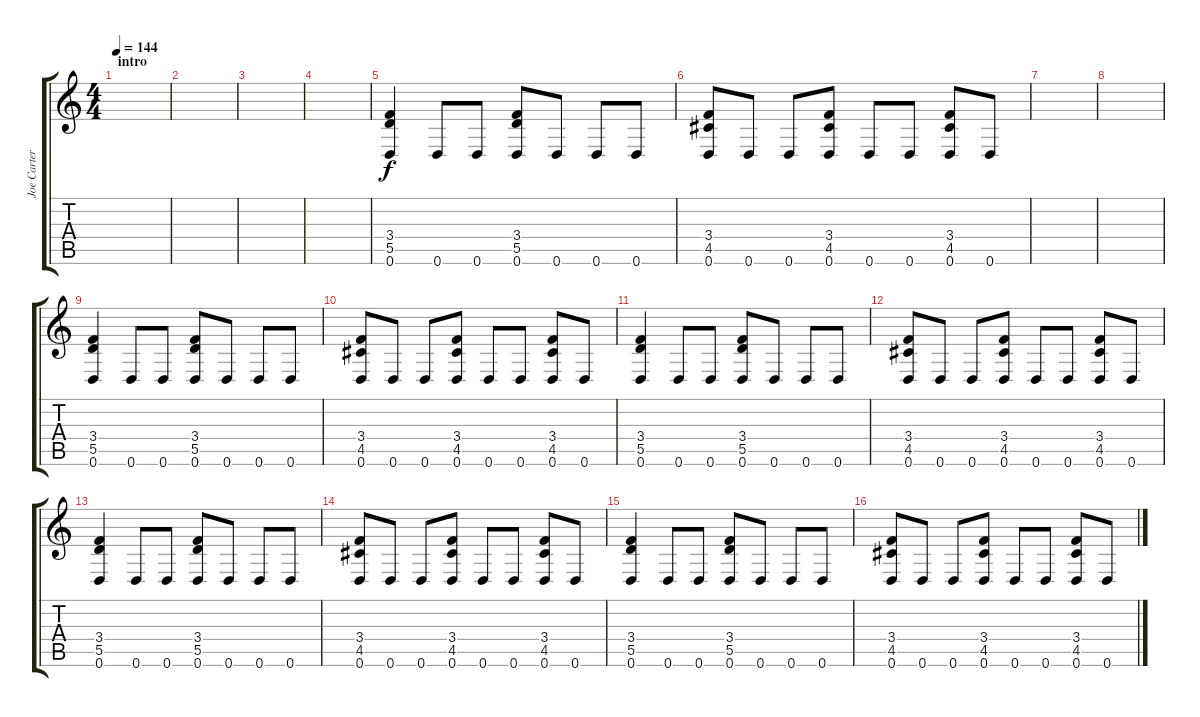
\track ("Joe Carter (Second Guitar)" "Joe Carter") {instrument overdrivenguitar}
\staff {score tabs}
\tuning (E4 B3 G3 D3 A2 D2) {hide}
\ts (4 4)
\section ("" "intro")
\tempo 144
\clef g2
\ks c
|
|
|
|
(3.4 5.5 0.6).4 0.6.8 0.6.8 (3.4 5.5 0.6).8 0.6.8 0.6.8 0.6.8 |
(3.4 4.5 0.6).8 0.6.8 0.6.8 (3.4 4.5 0.6).8 0.6.8 0.6.8 (3.4 4.5 0.6).8 0.6.8 |
|
|
(3.4 5.5 0.6).4 0.6.8 0.6.8 (3.4 5.5 0.6).8 0.6.8 0.6.8 0.6.8 |
(3.4 4.5 0.6).8 0.6.8 0.6.8 (3.4 4.5 0.6).8 0.6.8 0.6.8 (3.4 4.5 0.6).8 0.6.8 |
(3.4 5.5 0.6).4 0.6.8 0.6.8 (3.4 5.5 0.6).8 0.6.8 0.6.8 0.6.8 |
(3.4 4.5 0.6).8 0.6.8 0.6.8 (3.4 4.5 0.6).8 0.6.8 0.6.8 (3.4 4.5 0.6).8 0.6.8 |
(3.4 5.5 0.6).4 0.6.8 0.6.8 (3.4 5.5 0.6).8 0.6.8 0.6.8 0.6.8 |
(3.4 4.5 0.6).8 0.6.8 0.6.8 (3.4 4.5 0.6).8 0.6.8 0.6.8 (3.4 4.5 0.6).8 0.6.8 |
(3.4 5.5 0.6).4 0.6.8 0.6.8 (3.4 5.5 0.6).8 0.6.8 0.6.8 0.6.8 |
(3.4 4.5 0.6).8 0.6.8 0.6.8 (3.4 4.5 0.6).8 0.6.8 0.6.8 (3.4 4.5 0.6).8 0.6.8
